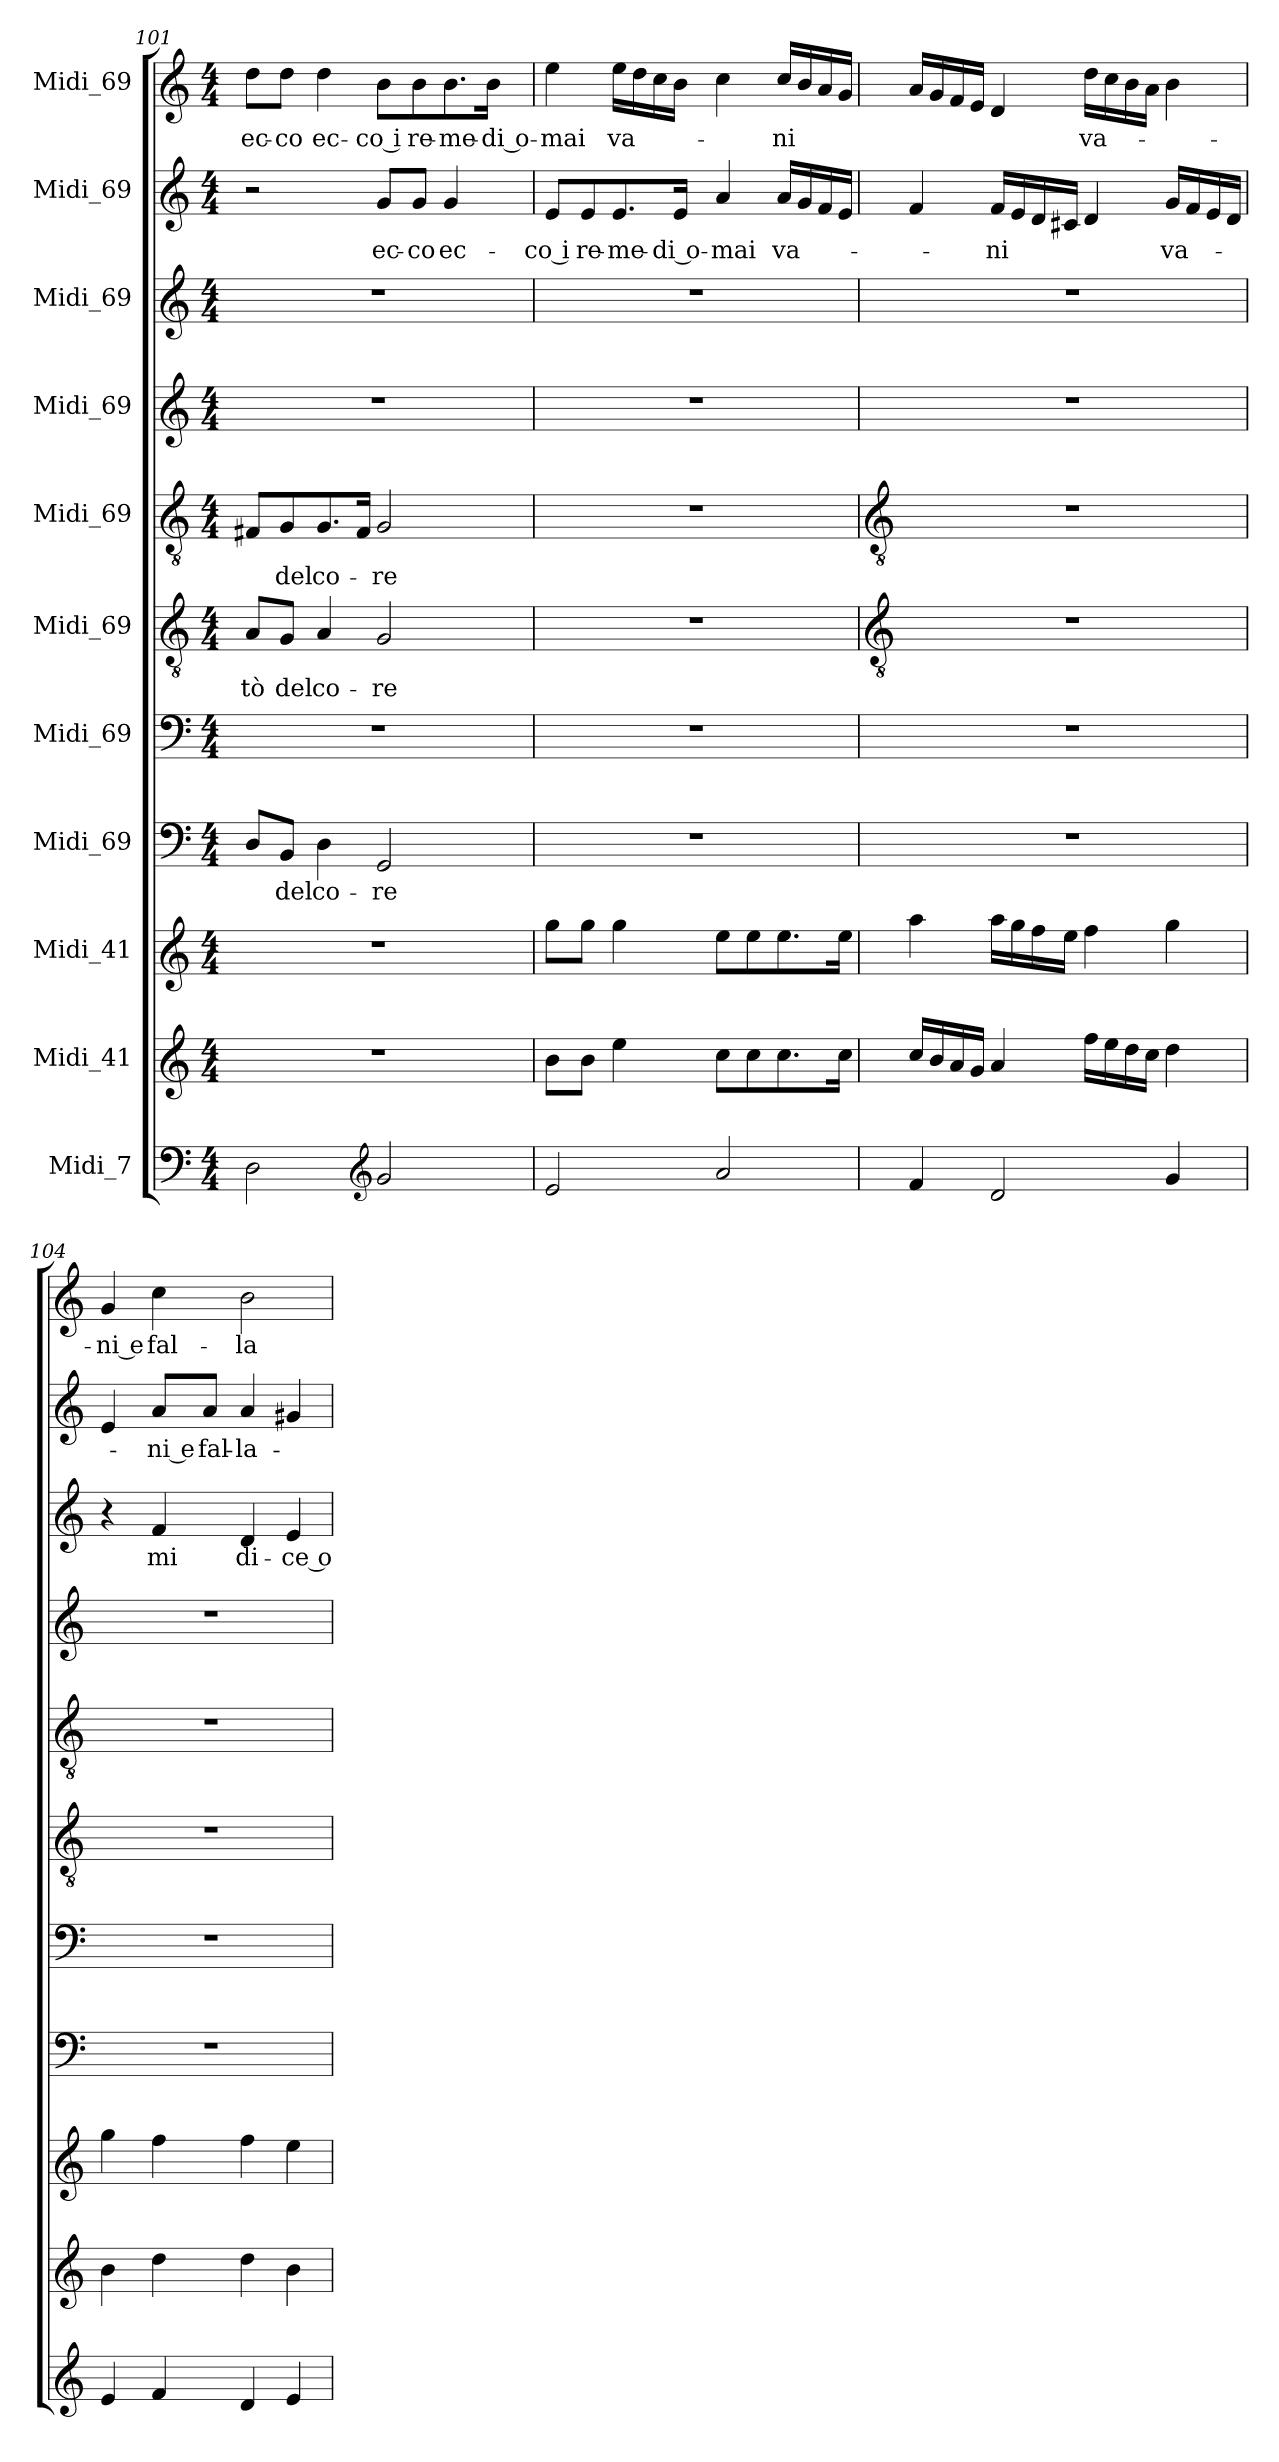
**kern	**kern	**kern	**kern	**text	**kern	**kern	**text	**kern	**text	**kern	**kern	**text	**kern	**text	**kern	**text
*part11	*part10	*part9	*part8	*part8	*part7	*part6	*part6	*part5	*part5	*part4	*part3	*part3	*part2	*part2	*part1	*part1
*staff11	*staff10	*staff9	*staff8	*staff8	*staff7	*staff6	*staff6	*staff5	*staff5	*staff4	*staff3	*staff3	*staff2	*staff2	*staff1	*staff1
*I"Midi_7	*I"Midi_41	*I"Midi_41	*I"Midi_69	*	*I"Midi_69	*I"Midi_69	*	*I"Midi_69	*	*I"Midi_69	*I"Midi_69	*	*I"Midi_69	*	*I"Midi_69	*
*clefF4	*clefG2	*clefG2	*clefF4	*	*clefF4	*clefGv2	*	*clefGv2	*	*clefG2	*clefG2	*	*clefG2	*	*clefG2	*
*k[]	*k[]	*k[]	*k[]	*	*k[]	*k[]	*	*k[]	*	*k[]	*k[]	*	*k[]	*	*k[]	*
*C:	*C:	*C:	*C:	*	*C:	*C:	*	*C:	*	*C:	*C:	*	*C:	*	*C:	*
*M4/4	*M4/4	*M4/4	*M4/4	*	*M4/4	*M4/4	*	*M4/4	*	*M4/4	*M4/4	*	*M4/4	*	*M4/4	*
=101	=101	=101	=101	=101	=101	=101	=101	=101	=101	=101	=101	=101	=101	=101	=101	=101
!	!	!	!	!	!	!	!LO:LY:b	!	!	!	!	!	!	!	!	!LO:LY:b
2D	1r	1r	8DL	.	1r	8AL	-tò	8F#XL	.	1r	1r	.	2r	.	8ddL	ec-
!	!	!	!	!LO:LY:b	!	!	!LO:LY:b	!	!LO:LY:b	!	!	!	!	!	!	!LO:LY:b
.	.	.	8BBJ	del	.	8GJ	del	8G	del	.	.	.	.	.	8ddJ	-co
!	!	!	!	!LO:LY:b	!	!	!LO:LY:b	!	!LO:LY:b	!	!	!	!	!	!	!LO:LY:b
.	.	.	4D	co-	.	4A	co-	8.G	co-	.	.	.	.	.	4dd	ec-
.	.	.	.	.	.	.	.	16F#J	.	.	.	.	.	.	.	.
*clefG2	*	*	*	*	*	*	*	*	*	*	*	*	*	*	*	*
!	!	!	!	!LO:LY:b	!	!	!LO:LY:b	!	!LO:LY:b	!	!	!	!	!LO:LY:b	!	!LO:LY:b
2g	.	.	2GG	-re	.	2G	-re	2G	-re	.	.	.	8gL	ec-	8bL	-co i
!	!	!	!	!	!	!	!	!	!	!	!	!	!	!LO:LY:b	!	!LO:LY:b
.	.	.	.	.	.	.	.	.	.	.	.	.	8gJ	-co	8b	re-
!	!	!	!	!	!	!	!	!	!	!	!	!	!	!LO:LY:b	!	!LO:LY:b
.	.	.	.	.	.	.	.	.	.	.	.	.	4g	ec-	8.b	-me-
!	!	!	!	!	!	!	!	!	!	!	!	!	!	!	!	!LO:LY:b
.	.	.	.	.	.	.	.	.	.	.	.	.	.	.	16bJ	-di o-
=102	=102	=102	=102	=102	=102	=102	=102	=102	=102	=102	=102	=102	=102	=102	=102	=102
!	!	!	!	!	!	!	!	!	!	!	!	!	!	!LO:LY:b	!	!LO:LY:b
2e	8bL	8ggL	1r	.	1r	1r	.	1r	.	1r	1r	.	8eL	-co i	4ee	-mai
!	!	!	!	!	!	!	!	!	!	!	!	!	!	!LO:LY:b	!	!
.	8bJ	8ggJ	.	.	.	.	.	.	.	.	.	.	8e	re-	.	.
!	!	!	!	!	!	!	!	!	!	!	!	!	!	!LO:LY:b	!	!LO:LY:b
.	4ee	4gg	.	.	.	.	.	.	.	.	.	.	8.e	-me-	16eeLL	va-
.	.	.	.	.	.	.	.	.	.	.	.	.	.	.	16dd	.
.	.	.	.	.	.	.	.	.	.	.	.	.	.	.	16cc	.
!	!	!	!	!	!	!	!	!	!	!	!	!	!	!LO:LY:b	!	!
.	.	.	.	.	.	.	.	.	.	.	.	.	16eJ	-di o-	16bJJ	.
!	!	!	!	!	!	!	!	!	!	!	!	!	!	!LO:LY:b	!	!
2a	8ccL	8eeL	.	.	.	.	.	.	.	.	.	.	4a	-mai	4cc	.
.	8cc	8ee	.	.	.	.	.	.	.	.	.	.	.	.	.	.
!	!	!	!	!	!	!	!	!	!	!	!	!	!	!LO:LY:b	!	!LO:LY:b
.	8.cc	8.ee	.	.	.	.	.	.	.	.	.	.	16aLL	va-	16ccLL	-ni
.	.	.	.	.	.	.	.	.	.	.	.	.	16g	.	16b	.
.	.	.	.	.	.	.	.	.	.	.	.	.	16f	.	16a	.
.	16ccJ	16eeJ	.	.	.	.	.	.	.	.	.	.	16eJJ	.	16gJJ	.
!!LO:LB:g=z
=103	=103	=103	=103	=103	=103	=103	=103	=103	=103	=103	=103	=103	=103	=103	=103	=103
*	*	*	*	*	*	*clefGv2	*	*clefGv2	*	*	*	*	*	*	*	*
4f	16ccLL	4aa	1r	.	1r	1r	.	1r	.	1r	1r	.	4f	.	16aLL	.
.	16b	.	.	.	.	.	.	.	.	.	.	.	.	.	16g	.
.	16a	.	.	.	.	.	.	.	.	.	.	.	.	.	16f	.
.	16gJJ	.	.	.	.	.	.	.	.	.	.	.	.	.	16eJJ	.
!	!	!	!	!	!	!	!	!	!	!	!	!	!	!LO:LY:b	!	!
2d	4a	16aaLL	.	.	.	.	.	.	.	.	.	.	16fLL	-ni	4d	.
.	.	16gg	.	.	.	.	.	.	.	.	.	.	16e	.	.	.
.	.	16ff	.	.	.	.	.	.	.	.	.	.	16d	.	.	.
.	.	16eeJJ	.	.	.	.	.	.	.	.	.	.	16c#XJJ	.	.	.
!	!	!	!	!	!	!	!	!	!	!	!	!	!	!	!	!LO:LY:b
.	16ffLL	4ff	.	.	.	.	.	.	.	.	.	.	4d	.	16ddLL	va-
.	16ee	.	.	.	.	.	.	.	.	.	.	.	.	.	16cc	.
.	16dd	.	.	.	.	.	.	.	.	.	.	.	.	.	16b	.
.	16ccJJ	.	.	.	.	.	.	.	.	.	.	.	.	.	16aJJ	.
!	!	!	!	!	!	!	!	!	!	!	!	!	!	!LO:LY:b	!	!
4g	4dd	4gg	.	.	.	.	.	.	.	.	.	.	16gLL	va-	4b	.
.	.	.	.	.	.	.	.	.	.	.	.	.	16f	.	.	.
.	.	.	.	.	.	.	.	.	.	.	.	.	16e	.	.	.
.	.	.	.	.	.	.	.	.	.	.	.	.	16dJJ	.	.	.
=104	=104	=104	=104	=104	=104	=104	=104	=104	=104	=104	=104	=104	=104	=104	=104	=104
!	!	!	!	!	!	!	!	!	!	!	!	!	!	!	!	!LO:LY:b
4e	4b	4gg	1r	.	1r	1r	.	1r	.	1r	4r	.	4e	.	4g	-ni e
!	!	!	!	!	!	!	!	!	!	!	!	!LO:LY:b	!	!LO:LY:b	!	!LO:LY:b
4f	4dd	4ff	.	.	.	.	.	.	.	.	4f	mi	8aL	-ni e	4cc	fal-
!	!	!	!	!	!	!	!	!	!	!	!	!	!	!LO:LY:b	!	!
.	.	.	.	.	.	.	.	.	.	.	.	.	8aJ	fal-	.	.
!	!	!	!	!	!	!	!	!	!	!	!	!LO:LY:b	!	!LO:LY:b	!	!LO:LY:b
4d	4dd	4ff	.	.	.	.	.	.	.	.	4d	di-	4a	-la-	2b	-la-
!	!	!	!	!	!	!	!	!	!	!	!	!LO:LY:b	!	!	!	!
4e	4b	4ee	.	.	.	.	.	.	.	.	4e	-ce o-	4g#X	.	.	.
=	=	=	=	=	=	=	=	=	=	=	=	=	=	=	=	=
*-	*-	*-	*-	*-	*-	*-	*-	*-	*-	*-	*-	*-	*-	*-	*-	*-
